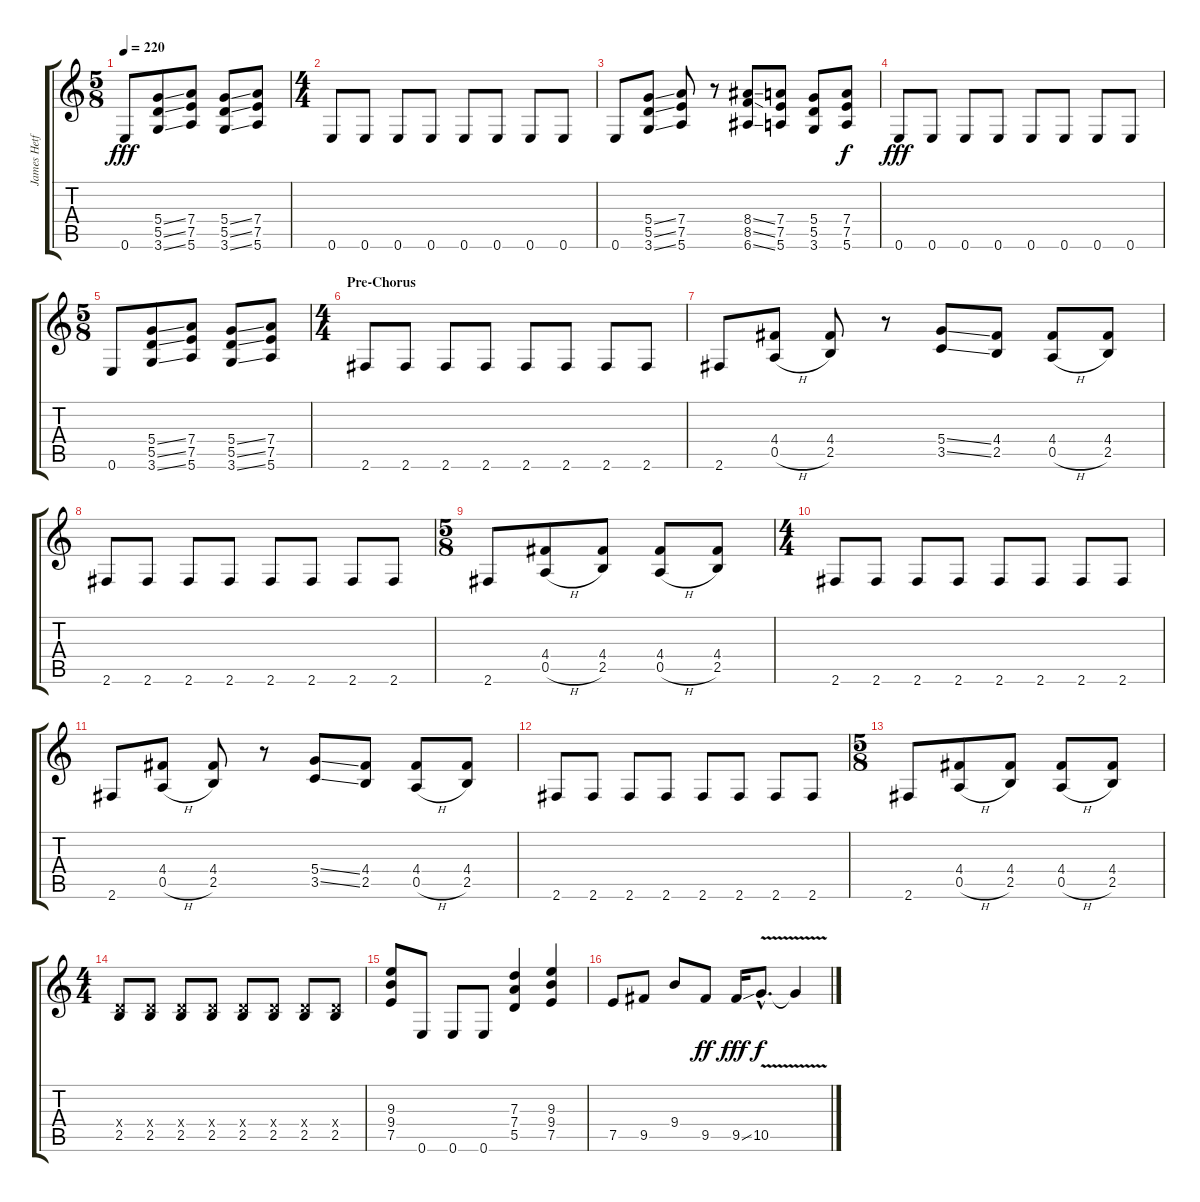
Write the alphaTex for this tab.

\track ("James Hetfield" "James Hetf") {instrument distortionguitar}
\staff {score tabs}
\tuning (E4 B3 G3 D3 A2 E2) {hide}
\ts (5 8)
\tempo 220
\clef g2
\ks c
0.6.8{dy fff} (5.4{ss} 5.5{ss} 3.6{ss}).8 (7.4 7.5 5.6).8 (5.4{ss} 5.5{ss} 3.6{ss}).8 (7.4 7.5 5.6).8 |
\ts (4 4)
0.6.8 0.6.8 0.6.8 0.6.8 0.6.8 0.6.8 0.6.8 0.6.8 |
0.6.8 (5.4{ss} 5.5{ss} 3.6{ss}).8 (7.4 7.5 5.6).8 r.8 (8.4{ss} 8.5{ss} 6.6{ss}).8 (7.4 7.5 5.6).8 (5.4 5.5 3.6).8 (7.4 7.5 5.6).8{dy f} |
0.6.8{dy fff} 0.6.8 0.6.8 0.6.8 0.6.8 0.6.8 0.6.8 0.6.8 |
\ts (5 8)
0.6.8 (5.4{ss} 5.5{ss} 3.6{ss}).8 (7.4 7.5 5.6).8 (5.4{ss} 5.5{ss} 3.6{ss}).8 (7.4 7.5 5.6).8 |
\ts (4 4)
\section ("" "Pre-Chorus")
2.6.8 2.6.8 2.6.8 2.6.8 2.6.8 2.6.8 2.6.8 2.6.8 |
2.6.8 (4.4 0.5{h}).8 (4.4 2.5).8 r.8 (5.4{ss} 3.5{ss}).8 (4.4 2.5).8 (4.4 0.5{h}).8 (4.4 2.5).8 |
2.6.8 2.6.8 2.6.8 2.6.8 2.6.8 2.6.8 2.6.8 2.6.8 |
\ts (5 8)
2.6.8 (4.4 0.5{h}).8 (4.4 2.5).8 (4.4 0.5{h}).8 (4.4 2.5).8 |
\ts (4 4)
2.6.8 2.6.8 2.6.8 2.6.8 2.6.8 2.6.8 2.6.8 2.6.8 |
2.6.8 (4.4 0.5{h}).8 (4.4 2.5).8 r.8 (5.4{ss} 3.5{ss}).8 (4.4 2.5).8 (4.4 0.5{h}).8 (4.4 2.5).8 |
2.6.8 2.6.8 2.6.8 2.6.8 2.6.8 2.6.8 2.6.8 2.6.8 |
\ts (5 8)
2.6.8 (4.4 0.5{h}).8 (4.4 2.5).8 (4.4 0.5{h}).8 (4.4 2.5).8 |
\ts (4 4)
(0.4{x} 2.5).8 (0.4{x} 2.5).8 (0.4{x} 2.5).8 (0.4{x} 2.5).8 (0.4{x} 2.5).8 (0.4{x} 2.5).8 (0.4{x} 2.5).8 (0.4{x} 2.5).8 |
(9.3 9.4 7.5).8 0.6.8 0.6.8 0.6.8 (7.3 7.4 5.5).4 (9.3 9.4 7.5).4 |
7.5.8 9.5.8 9.4.8 9.5.8{dy ff} 9.5{ss}.16{dy fff} 10.5{v hac}.8{d dy f} 10.5{t}.4
